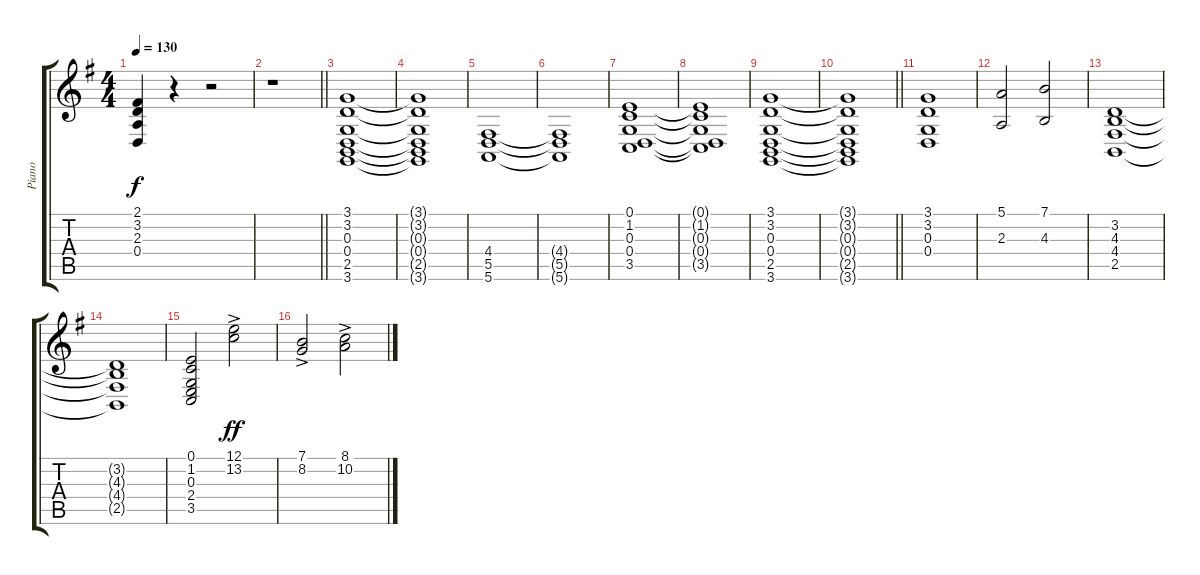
\track ("Piano" "Piano") {instrument acousticgrandpiano}
\staff {score tabs}
\tuning (E4 B3 G3 D3 A2 E2) {hide}
\ts (4 4)
\tempo 130
\clef g2
\ks g
(2.1 3.2 2.3 0.4).4{dy f} r.4 r.2 |
\barLineRight lightlight
r.1 |
(3.1 3.2 0.3 0.4 2.5 3.6).1 |
(3.1{t} 3.2{t} 0.3{t} 0.4{t} 2.5{t} 3.6{t}).1 |
(4.4 5.5 5.6).1 |
(4.4{t} 5.5{t} 5.6{t}).1 |
(0.1 1.2 0.3 0.4 3.5).1 |
(0.1{t} 1.2{t} 0.3{t} 0.4{t} 3.5{t}).1 |
(3.1 3.2 0.3 0.4 2.5 3.6).1 |
\barLineRight lightlight
(3.1{t} 3.2{t} 0.3{t} 0.4{t} 2.5{t} 3.6{t}).1 |
(3.1 3.2 0.3 0.4).1 |
(5.1 2.3).2 (7.1 4.3).2 |
(3.2 4.3 4.4 2.5).1 |
(3.2{t} 4.3{t} 4.4{t} 2.5{t}).1 |
(0.1 1.2 0.3 2.4 3.5).2 (12.1{ac} 13.2{ac}).2{dy ff} |
(7.1{ac} 8.2{ac}).2 (8.1{ac} 10.2{ac}).2
